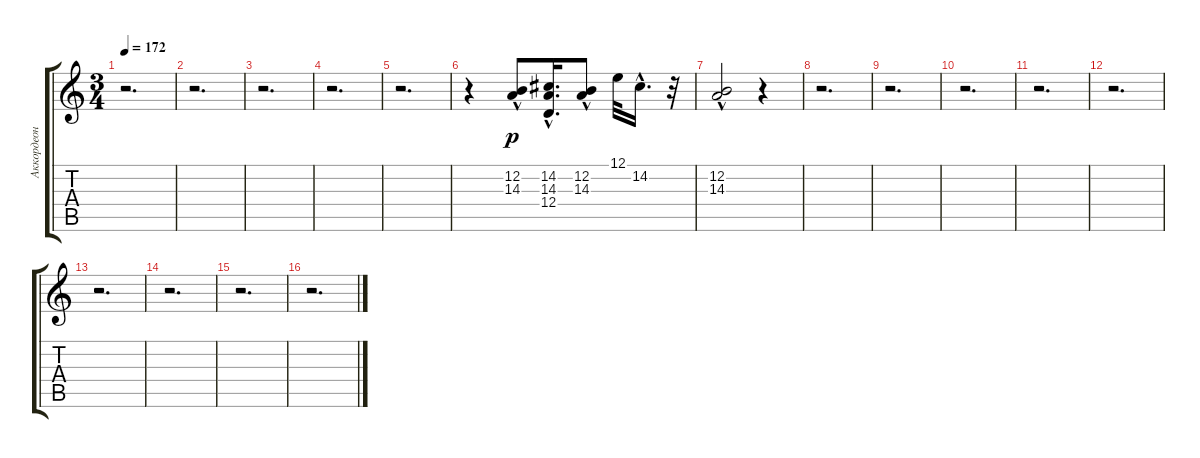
\track ("Аккордеон" "Аккордеон") {instrument accordion}
\staff {score tabs}
\tuning (E4 B3 G3 D3 A2 E2) {hide}
\ts (3 4)
\tempo 172
\clef g2
\ks c
r.2{d dy f} |
r.2{d} |
r.2{d} |
r.2{d} |
r.2{d} |
r.4 (12.2{hac} 14.3).8{dy p} (14.2{hac} 14.3 12.4).16{d} (12.2 14.3{hac}).8 12.1.32 14.2{hac}.16{d} r.32 |
(12.2{hac} 14.3).2 r.4 |
r.2{d} |
r.2{d} |
r.2{d} |
r.2{d} |
r.2{d} |
r.2{d} |
r.2{d} |
r.2{d} |
r.2{d}
